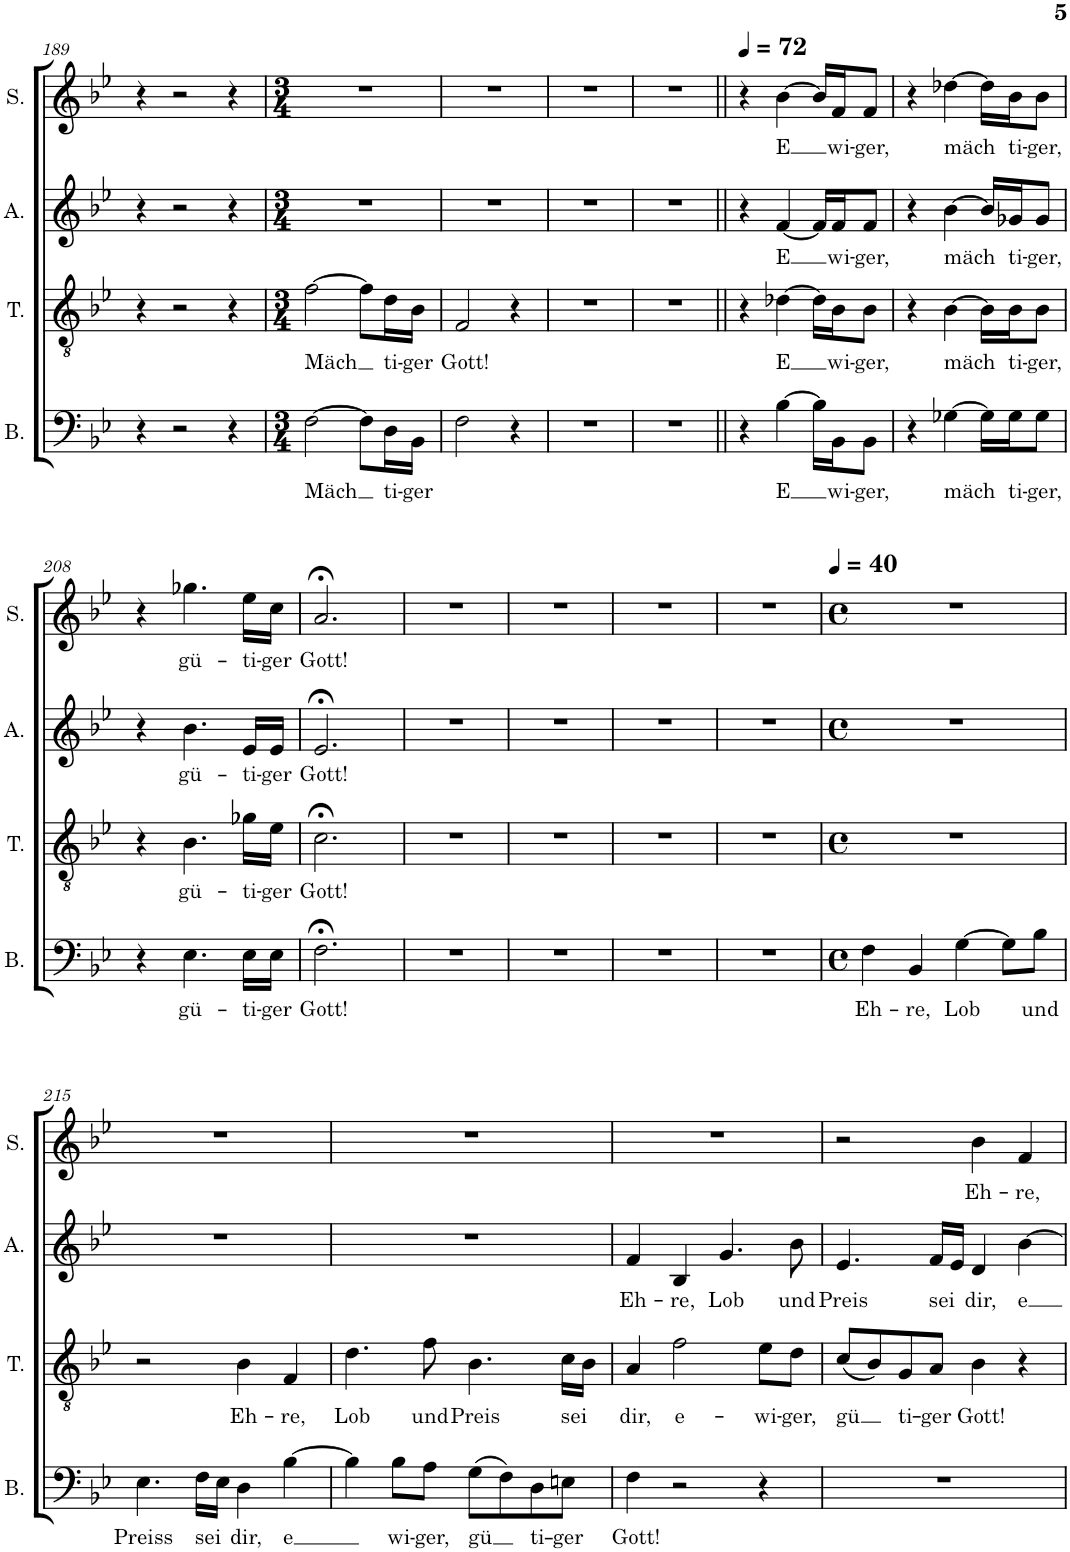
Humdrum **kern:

**kern	**text	**kern	**text	**kern	**text	**kern	**text
*part4	*part4	*part3	*part3	*part2	*part2	*part1	*part1
*staff4	*staff4	*staff3	*staff3	*staff2	*staff2	*staff1	*staff1
*I"Bass	*	*I"Tenor	*	*I"Alto	*	*I"Soprano	*
*I'B.	*	*I'T.	*	*I'A.	*	*I'S.	*
!!LO:PB:g=z
*clefF4	*	*clefGv2	*	*clefG2	*	*clefG2	*
*k[b-e-]	*	*k[b-e-]	*	*k[b-e-]	*	*k[b-e-]	*
*M2/2	*	*M2/2	*	*M2/2	*	*M2/2	*
*met(c|)	*	*met(c|)	*	*met(c|)	*	*met(c|)	*
=189	=189	=189	=189	=189	=189	=189	=189
4r	.	4r	.	4r	.	4r	.
2r	.	2r	.	2r	.	2r	.
4r	.	4r	.	4r	.	4r	.
=197	=197	=197	=197	=197	=197	=197	=197
*M3/4	*	*M3/4	*	*M3/4	*	*M3/4	*
!	!LO:LY:b	!	!LO:LY:b	!	!	!	!
[2F\	Mäch	[2f\	Mäch	2.r	.	2.r	.
8F\L]	.	8f\L]	.	.	.	.	.
!	!LO:LY:b	!	!LO:LY:b	!	!	!	!
16D\L	ti-	16d\L	ti-	.	.	.	.
!	!LO:LY:b	!	!LO:LY:b	!	!	!	!
16BB-\JJ	-ger	16B-\JJ	-ger	.	.	.	.
=198	=198	=198	=198	=198	=198	=198	=198
!	!	!	!LO:LY:b	!	!	!	!
2F\	.	2F/	Gott!	2.r	.	2.r	.
4r	.	4r	.	.	.	.	.
=199	=199	=199	=199	=199	=199	=199	=199
2.r	.	2.r	.	2.r	.	2.r	.
=200	=200	=200	=200	=200	=200	=200	=200
2.r	.	2.r	.	2.r	.	2.r	.
=206||	=206||	=206||	=206||	=206||	=206||	=206||	=206||
*	*	*	*	*	*	*MM72	*
4r	.	4r	.	4r	.	4r	.
!	!LO:LY:b	!	!LO:LY:b	!	!LO:LY:b	!	!LO:LY:b
[4B-\	-E	[4d-X\	E	[4f/	E	[4b-\	E
16B-\LL]	.	16d-\LL]	.	16f/LL]	.	16b-/LL]	.
!	!LO:LY:b	!	!LO:LY:b	!	!LO:LY:b	!	!LO:LY:b
16BB-\J	wi-	16B-\J	wi-	16f/J	wi-	16f/J	wi-
!	!LO:LY:b	!	!LO:LY:b	!	!LO:LY:b	!	!LO:LY:b
8BB-\J	-ger,	8B-\J	-ger,	8f/J	-ger,	8f/J	-ger,
=207	=207	=207	=207	=207	=207	=207	=207
4r	.	4r	.	4r	.	4r	.
!	!LO:LY:b	!	!LO:LY:b	!	!LO:LY:b	!	!LO:LY:b
[4G-X\	mäch	[4B-\	mäch	[4b-\	mäch	[4dd-X\	mäch
16G-\LL]	.	16B-\LL]	.	16b-/LL]	.	16dd-\LL]	.
!	!LO:LY:b	!	!LO:LY:b	!	!LO:LY:b	!	!LO:LY:b
16G-\J	ti-	16B-\J	ti-	16g-X/J	ti-	16b-\J	ti-
!	!LO:LY:b	!	!LO:LY:b	!	!LO:LY:b	!	!LO:LY:b
8G-\J	-ger,	8B-\J	-ger,	8g-/J	-ger,	8b-\J	-ger,
!!LO:LB:g=z
=208	=208	=208	=208	=208	=208	=208	=208
4r	.	4r	.	4r	.	4r	.
!	!LO:LY:b	!	!LO:LY:b	!	!LO:LY:b	!	!LO:LY:b
4.E-\	gü-	4.B-\	gü-	4.b-\	gü-	4.gg-X\	gü-
!	!LO:LY:b	!	!LO:LY:b	!	!LO:LY:b	!	!LO:LY:b
16E-\LL	-ti-	16g-X\LL	-ti-	16e-/LL	-ti-	16ee-\LL	-ti-
!	!LO:LY:b	!	!LO:LY:b	!	!LO:LY:b	!	!LO:LY:b
16E-\JJ	-ger	16e-\JJ	-ger	16e-/JJ	-ger	16cc\JJ	-ger
=209	=209	=209	=209	=209	=209	=209	=209
!	!LO:LY:b	!	!LO:LY:b	!	!LO:LY:b	!	!LO:LY:b
2.F;<\	Gott!	2.c;<\	Gott!	2.e-;</	Gott!	2.a;</	Gott!
=210	=210	=210	=210	=210	=210	=210	=210
2.r	.	2.r	.	2.r	.	2.r	.
=211	=211	=211	=211	=211	=211	=211	=211
2.r	.	2.r	.	2.r	.	2.r	.
=212	=212	=212	=212	=212	=212	=212	=212
2.r	.	2.r	.	2.r	.	2.r	.
=213	=213	=213	=213	=213	=213	=213	=213
2.r	.	2.r	.	2.r	.	2.r	.
=214	=214	=214	=214	=214	=214	=214	=214
*M4/4	*	*M4/4	*	*M4/4	*	*M4/4	*
*met(c)	*	*met(c)	*	*met(c)	*	*met(c)	*
*	*	*	*	*	*	*MM40	*
!	!LO:LY:b	!	!	!	!	!	!
4F\	Eh-	1r	.	1r	.	1r	.
!	!LO:LY:b	!	!	!	!	!	!
4BB-/	-re,	.	.	.	.	.	.
!	!LO:LY:b	!	!	!	!	!	!
[4G\	Lob	.	.	.	.	.	.
8G\L]	.	.	.	.	.	.	.
!	!LO:LY:b	!	!	!	!	!	!
8B-\J	und	.	.	.	.	.	.
!!LO:LB:g=z
=215	=215	=215	=215	=215	=215	=215	=215
!	!LO:LY:b	!	!	!	!	!	!
4.E-\	Preiss	2r	.	1r	.	1r	.
!	!LO:LY:b	!	!	!	!	!	!
16F\LL	sei	.	.	.	.	.	.
16E-\JJ	.	.	.	.	.	.	.
!	!LO:LY:b	!	!LO:LY:b	!	!	!	!
4D\	dir,	4B-\	Eh-	.	.	.	.
!	!LO:LY:b	!	!LO:LY:b	!	!	!	!
[4B-\	e	4F/	-re,	.	.	.	.
=216	=216	=216	=216	=216	=216	=216	=216
!	!	!	!LO:LY:b	!	!	!	!
4B-\]	.	4.d\	Lob	1r	.	1r	.
!	!LO:LY:b	!	!	!	!	!	!
8B-\L	wi-	.	.	.	.	.	.
!	!LO:LY:b	!	!LO:LY:b	!	!	!	!
8A\J	-ger,	8f\	und	.	.	.	.
!	!LO:LY:b	!	!LO:LY:b	!	!	!	!
(8G\L	gü	4.B-\	Preis	.	.	.	.
8F\)	.	.	.	.	.	.	.
!	!LO:LY:b	!	!	!	!	!	!
8D\	ti-	.	.	.	.	.	.
!	!LO:LY:b	!	!LO:LY:b	!	!	!	!
8En\J	-ger	16c\LL	sei	.	.	.	.
.	.	16B-\JJ	.	.	.	.	.
=217	=217	=217	=217	=217	=217	=217	=217
!	!LO:LY:b	!	!LO:LY:b	!	!LO:LY:b	!	!
4F\	Gott!	4A/	dir,	4f/	Eh-	1r	.
!	!	!	!LO:LY:b	!	!LO:LY:b	!	!
2r	.	2f\	e-	4B-/	-re,	.	.
!	!	!	!	!	!LO:LY:b	!	!
.	.	.	.	4.g/	Lob	.	.
!	!	!	!LO:LY:b	!	!	!	!
4r	.	8e-\L	-wi-	.	.	.	.
!	!	!	!LO:LY:b	!	!LO:LY:b	!	!
.	.	8d\J	-ger,	8b-\	und	.	.
=218	=218	=218	=218	=218	=218	=218	=218
!	!	!	!LO:LY:b	!	!LO:LY:b	!	!
1r	.	(8c/L	gü	4.e-/	Preis	2r	.
.	.	8B-/)	.	.	.	.	.
!	!	!	!LO:LY:b	!	!	!	!
.	.	8G/	ti-	.	.	.	.
!	!	!	!LO:LY:b	!	!LO:LY:b	!	!
.	.	8A/J	-ger	16f/LL	sei	.	.
.	.	.	.	16e-/JJ	.	.	.
!	!	!	!LO:LY:b	!	!LO:LY:b	!	!LO:LY:b
.	.	4B-\	Gott!	4d/	dir,	4b-\	Eh-
!	!	!	!	!	!LO:LY:b	!	!LO:LY:b
.	.	4r	.	[4b-\	e	4f/	-re,
=	=	=	=	=	=	=	=
*-	*-	*-	*-	*-	*-	*-	*-
